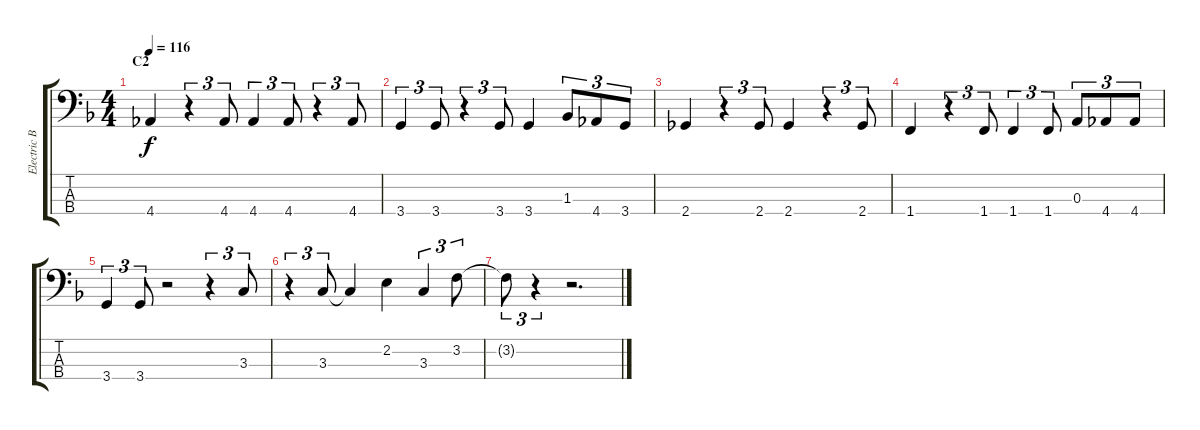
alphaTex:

\track ("Electric Bass" "Electric B") {instrument electricbassfinger}
\staff {score tabs}
\tuning (G2 D2 A1 E1) {hide}
\ts (4 4)
\section ("" "C2")
\tempo 116
\clef f4
\ks f
4.4.4{dy f} r.4{tu (3 2)} 4.4.8{tu (3 2)} 4.4.4{tu (3 2)} 4.4.8{tu (3 2)} r.4{tu (3 2)} 4.4.8{tu (3 2)} |
3.4.4{tu (3 2)} 3.4.8{tu (3 2)} r.4{tu (3 2)} 3.4.8{tu (3 2)} 3.4.4 1.3.8{tu (3 2)} 4.4.8{tu (3 2)} 3.4.8{tu (3 2)} |
2.4.4 r.4{tu (3 2)} 2.4.8{tu (3 2)} 2.4.4 r.4{tu (3 2)} 2.4.8{tu (3 2)} |
1.4.4 r.4{tu (3 2)} 1.4.8{tu (3 2)} 1.4.4{tu (3 2)} 1.4.8{tu (3 2)} 0.3.8{tu (3 2)} 4.4.8{tu (3 2)} 4.4.8{tu (3 2)} |
3.4.4{tu (3 2)} 3.4.8{tu (3 2)} r.2 r.4{tu (3 2)} 3.3.8{tu (3 2)} |
r.4{tu (3 2)} 3.3.8{tu (3 2)} 3.3{t}.4 2.2.4 3.3.4{tu (3 2)} 3.2.8{tu (3 2)} |
3.2{t}.8{tu (3 2)} r.4{tu (3 2)} r.2{d}
